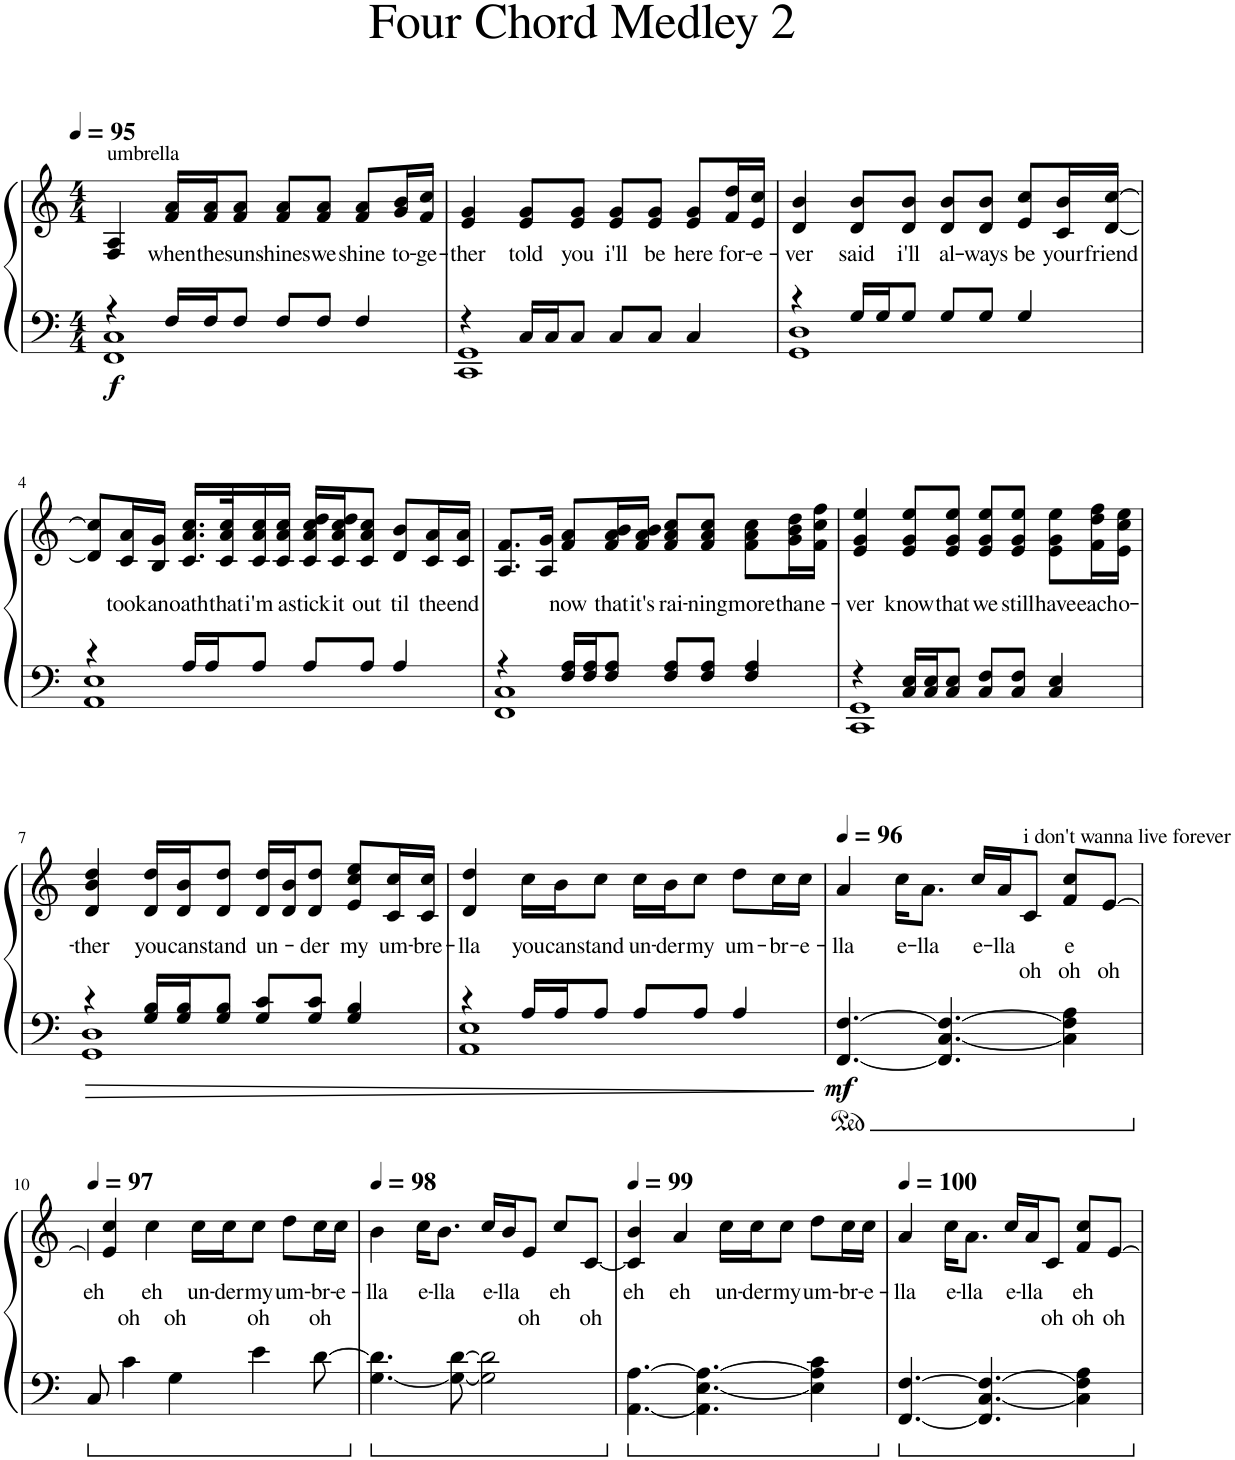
**kern	**kern	**text	**text	**dynam
*part1	*part1	*part1	*part1	*part1
*staff2	*staff1	*staff1	*staff1	*staff1/2
*I"Piano	*	*	*	*
*I'Pno.	*	*	*	*
*clefF4	*clefG2	*	*	*
*k[]	*k[]	*	*	*
*M4/4	*M4/4	*	*	*
*MM95	*MM95	*	*	*
=1	=1	=1	=1	=1
*^	*	*	*	*
!	!	!LO:TX:a:t=umbrella	!	!	!
!	!	!	!	!	!LO:DY:b=2
4r	1FF 1C	4F/ 4A/	.	.	f
!	!	!	!LO:LY:b	!	!
16F/LL	.	16f/ 16a/LL	when	.	.
!	!	!	!LO:LY:b	!	!
16F/J	.	16f/ 16a/J	the	.	.
!	!	!	!LO:LY:b	!	!
8F/J	.	8f/ 8a/J	sun	.	.
!	!	!	!LO:LY:b	!	!
8F/L	.	8f/ 8a/L	shines	.	.
!	!	!	!LO:LY:b	!	!
8F/J	.	8f/ 8a/J	we	.	.
!	!	!	!LO:LY:b	!	!
4F/	.	8f/ 8a/L	shine	.	.
!	!	!	!LO:LY:b	!	!
.	.	16g/ 16b/L	to-	.	.
!	!	!	!LO:LY:b	!	!
.	.	16f/ 16cc/JJ	-ge-	.	.
=2	=2	=2	=2	=2	=2
!	!	!	!LO:LY:b	!	!
4r	1CC 1GG	4e/ 4g/	-ther	.	.
!	!	!	!LO:LY:b	!	!
16C/LL	.	8e/ 8g/L	told	.	.
16C/J	.	.	.	.	.
!	!	!	!LO:LY:b	!	!
8C/J	.	8e/ 8g/J	you	.	.
!	!	!	!LO:LY:b	!	!
8C/L	.	8e/ 8g/L	i'll	.	.
!	!	!	!LO:LY:b	!	!
8C/J	.	8e/ 8g/J	be	.	.
!	!	!	!LO:LY:b	!	!
4C/	.	8e/ 8g/L	here	.	.
!	!	!	!LO:LY:b	!	!
.	.	16f/ 16dd/L	for-	.	.
!	!	!	!LO:LY:b	!	!
.	.	16e/ 16cc/JJ	-e-	.	.
=3	=3	=3	=3	=3	=3
!	!	!	!LO:LY:b	!	!
4r	1GG 1D	4d/ 4b/	-ver	.	.
!	!	!	!LO:LY:b	!	!
16G/LL	.	8d/ 8b/L	said	.	.
16G/J	.	.	.	.	.
!	!	!	!LO:LY:b	!	!
8G/J	.	8d/ 8b/J	i'll	.	.
!	!	!	!LO:LY:b	!	!
8G/L	.	8d/ 8b/L	al-	.	.
!	!	!	!LO:LY:b	!	!
8G/J	.	8d/ 8b/J	-ways	.	.
!	!	!	!LO:LY:b	!	!
4G/	.	8e/ 8cc/L	be	.	.
!	!	!	!LO:LY:b	!	!
.	.	16c/ 16b/L	your	.	.
!	!	!	!LO:LY:b	!	!
.	.	[16d/ [16cc/JJ	friend	.	.
!!LO:LB:g=z
=4	=4	=4	=4	=4	=4
4r	1AA 1E	8d/] 8cc/]L	.	.	.
!	!	!	!LO:LY:b	!	!
.	.	16c/ 16a/L	took	.	.
!	!	!	!LO:LY:b	!	!
.	.	16B/ 16g/JJ	an	.	.
!	!	!	!LO:LY:b	!	!
16A/LL	.	16.c/ 16.a/ 16.cc/LL	oath	.	.
16A/J	.	.	.	.	.
!	!	!	!LO:LY:b	!	!
.	.	32c/ 32a/ 32cc/K	that	.	.
!	!	!	!LO:LY:b	!	!
8A/J	.	16c/ 16a/ 16cc/	i'm	.	.
!	!	!	!LO:LY:b	!	!
.	.	16c/ 16a/ 16cc/JJ	a	.	.
!	!	!	!LO:LY:b	!	!
8A/L	.	16c/ 16a/ 16cc/ 16dd/LL	stick	.	.
!	!	!	!LO:LY:b	!	!
.	.	16c/ 16a/ 16cc/ 16dd/J	it	.	.
!	!	!	!LO:LY:b	!	!
8A/J	.	8c/ 8a/ 8cc/J	out	.	.
!	!	!	!LO:LY:b	!	!
4A/	.	8d/ 8b/L	til	.	.
!	!	!	!LO:LY:b	!	!
.	.	16c/ 16a/L	the	.	.
!	!	!	!LO:LY:b	!	!
.	.	16c/ 16a/JJ	end	.	.
=5	=5	=5	=5	=5	=5
4r	1FF 1C	8.A/ 8.f/L	.	.	.
.	.	16A/ 16g/Jk	.	.	.
!	!	!	!LO:LY:b	!	!
16F/ 16A/LL	.	8f/ 8a/L	now	.	.
16F/ 16A/J	.	.	.	.	.
!	!	!	!LO:LY:b	!	!
8F/ 8A/J	.	16f/ 16a/ 16b/L	that	.	.
!	!	!	!LO:LY:b	!	!
.	.	16f/ 16a/ 16b/JJ	it's	.	.
!	!	!	!LO:LY:b	!	!
8F/ 8A/L	.	8f/ 8a/ 8cc/L	rai-	.	.
!	!	!	!LO:LY:b	!	!
8F/ 8A/J	.	8f/ 8a/ 8cc/J	-ning	.	.
!	!	!	!LO:LY:b	!	!
4F/ 4A/	.	8f\ 8a\ 8cc\L	more	.	.
!	!	!	!LO:LY:b	!	!
.	.	16g\ 16b\ 16dd\L	than	.	.
!	!	!	!LO:LY:b	!	!
.	.	16f\ 16cc\ 16ff\JJ	e-	.	.
=6	=6	=6	=6	=6	=6
!	!	!	!LO:LY:b	!	!
4r	1CC 1GG	4e/ 4g/ 4ee/	-ver	.	.
!	!	!	!LO:LY:b	!	!
16C/ 16E/LL	.	8e/ 8g/ 8ee/L	know	.	.
16C/ 16E/J	.	.	.	.	.
!	!	!	!LO:LY:b	!	!
8C/ 8E/J	.	8e/ 8g/ 8ee/J	that	.	.
!	!	!	!LO:LY:b	!	!
8C/ 8F/L	.	8e/ 8g/ 8ee/L	we	.	.
!	!	!	!LO:LY:b	!	!
8C/ 8F/J	.	8e/ 8g/ 8ee/J	still	.	.
!	!	!	!LO:LY:b	!	!
4C/ 4E/	.	8e\ 8g\ 8ee\L	have	.	.
!	!	!	!LO:LY:b	!	!
.	.	16f\ 16dd\ 16ff\L	each	.	.
!	!	!	!LO:LY:b	!	!
.	.	16e\ 16cc\ 16ee\JJ	o-	.	.
!!LO:LB:g=z
=7	=7	=7	=7	=7	=7
!	!	!	!LO:LY:b	!	!
4r	1GG 1D	4d/ 4b/ 4dd/	-ther	.	.
!	!	!	!LO:LY:b	!	!
16G/ 16B/LL	.	16d/ 16dd/LL	you	.	.
!	!	!	!LO:LY:b	!	!
16G/ 16B/J	.	16d/ 16b/J	can	.	.
!	!	!	!LO:LY:b	!	!
8G/ 8B/J	.	8d/ 8dd/J	stand	.	.
!	!	!	!LO:LY:b	!	!
8G/ 8c/L	.	16d/ 16dd/LL	un-	.	.
.	.	16d/ 16b/J	.	.	.
!	!	!	!LO:LY:b	!	!
8G/ 8c/J	.	8d/ 8dd/J	-der	.	.
!	!	!	!LO:LY:b	!	!
4G/ 4B/	.	8e/ 8cc/ 8ee/L	my	.	.
!	!	!	!LO:LY:b	!	!
.	.	16c/ 16cc/L	um-	.	.
!	!	!	!LO:LY:b	!	!
.	.	16c/ 16cc/JJ	-bre-	.	.
=8	=8	=8	=8	=8	=8
!	!	!	!LO:LY:b	!	!
4r	1AA 1E	4d/ 4dd/	-lla	.	.
!	!	!	!LO:LY:b	!	!
16A/LL	.	16cc\LL	you	.	.
!	!	!	!LO:LY:b	!	!
16A/J	.	16b\J	can	.	.
!	!	!	!LO:LY:b	!	!
8A/J	.	8cc\J	stand	.	.
!	!	!	!LO:LY:b	!	!
8A/L	.	16cc\LL	un-	.	.
!	!	!	!LO:LY:b	!	!
.	.	16b\J	-der	.	.
!	!	!	!LO:LY:b	!	!
8A/J	.	8cc\J	my	.	.
!	!	!	!LO:LY:b	!	!
4A/	.	8dd\L	um-	.	.
!	!	!	!LO:LY:b	!	!
.	.	16cc\L	-br-	.	.
!	!	!	!LO:LY:b	!	!
.	.	16cc\JJ	-e-	.	.
*v	*v	*	*	*	*
=9	=9	=9	=9	=9
*	*MM96	*	*	*
!	!	!LO:LY:b	!	!LO:DY:b=2
[4.FF/ [4.F/	4a/	-lla	.	mf
!	!	!LO:LY:b	!	!
.	16cc\KL	e-	.	.
!	!	!LO:LY:b	!	!
.	8.a\J	-lla	.	.
4.FF/] [4.C/ 4.F/_	.	.	.	.
!	!	!LO:LY:b	!	!
.	16cc/LL	e-	.	.
!	!	!LO:LY:b	!	!
.	16a/J	-lla	.	.
!	!LO:TX:a:t=i don't wanna live forever	!	!	!
!	!	!	!LO:LY:b	!
.	8c/J	.	oh	.
!	!	!LO:LY:b	!LO:LY:b	!
4C\] 4F\] 4A\	8f/ 8cc/L	e	oh	.
!	!	!	!LO:LY:b	!
.	[8e/J	.	oh	.
!!LO:LB:g=z
=10	=10	=10	=10	=10
*	*MM97	*	*	*
!	!	!LO:LY:b	!	!
*	*^	*	*	*
8C/	4e/] 4cc/	8cc\	eh	.	.
!	!	!	!	!LO:LY:b	!
4c\	.	4ryy	.	oh	.
!	!	!	!LO:LY:b	!	!
.	4cc\	.	eh	.	.
!	!	!	!	!LO:LY:b	!
4G\	.	8ryy	.	oh	.
!	!	!	!LO:LY:b	!	!
.	16cc\LL	8ryy	un-	.	.
!	!	!	!LO:LY:b	!	!
.	16cc\J	.	-der	.	.
!	!	!	!LO:LY:b	!	!
!	!	!	!	!LO:LY:b	!
4e\	8cc\J	8ryy	.	oh	.
!	!	!	!LO:LY:b	!	!
.	8dd\L	8ryy	um-	.	.
!	!	!	!LO:LY:b	!	!
!	!	!	!	!LO:LY:b	!
[8d\	16cc\L	8ryy	.	oh	.
!	!	!	!LO:LY:b	!	!
.	16cc\JJ	.	-e-	.	.
*	*v	*v	*	*	*
=11	=11	=11	=11	=11
*	*MM98	*	*	*
!	!	!LO:LY:b	!	!
[4.G\ 4.d\]	4b\	-lla	.	.
!	!	!LO:LY:b	!	!
.	16cc\KL	e-	.	.
!	!	!LO:LY:b	!	!
.	8.b\J	-lla	.	.
8G\_ [8d\	.	.	.	.
!	!	!LO:LY:b	!	!
2G\] 2d\]	16cc/LL	e-	.	.
!	!	!LO:LY:b	!	!
.	16b/J	-lla	.	.
!	!	!	!LO:LY:b	!
.	8e/J	.	oh	.
!	!	!LO:LY:b	!	!
.	8cc/L	eh	.	.
!	!	!	!LO:LY:b	!
.	[8c/J	.	oh	.
=12	=12	=12	=12	=12
*	*MM99	*	*	*
!	!	!LO:LY:b	!	!
[4.AA\ [4.A\	4c/] 4b/	eh	.	.
!	!	!LO:LY:b	!	!
.	4a/	eh	.	.
4.AA\] [4.E\ 4.A\_	.	.	.	.
!	!	!LO:LY:b	!	!
.	16cc\LL	un-	.	.
!	!	!LO:LY:b	!	!
.	16cc\J	-der	.	.
!	!	!LO:LY:b	!	!
.	8cc\J	my	.	.
!	!	!LO:LY:b	!	!
4E\] 4A\] 4c\	8dd\L	um-	.	.
!	!	!LO:LY:b	!	!
.	16cc\L	-br-	.	.
!	!	!LO:LY:b	!	!
.	16cc\JJ	-e-	.	.
=13	=13	=13	=13	=13
*	*MM100	*	*	*
!	!	!LO:LY:b	!	!
[4.FF/ [4.F/	4a/	-lla	.	.
!	!	!LO:LY:b	!	!
.	16cc\KL	e-	.	.
!	!	!LO:LY:b	!	!
.	8.a\J	-lla	.	.
4.FF/] [4.C/ 4.F/_	.	.	.	.
!	!	!LO:LY:b	!	!
.	16cc/LL	e-	.	.
!	!	!LO:LY:b	!	!
.	16a/J	-lla	.	.
!	!	!	!LO:LY:b	!
.	8c/J	.	oh	.
!	!	!LO:LY:b	!LO:LY:b	!
4C\] 4F\] 4A\	8f/ 8cc/L	eh	oh	.
!	!	!	!LO:LY:b	!
.	[8e/J	.	oh	.
=	=	=	=	=
*-	*-	*-	*-	*-
